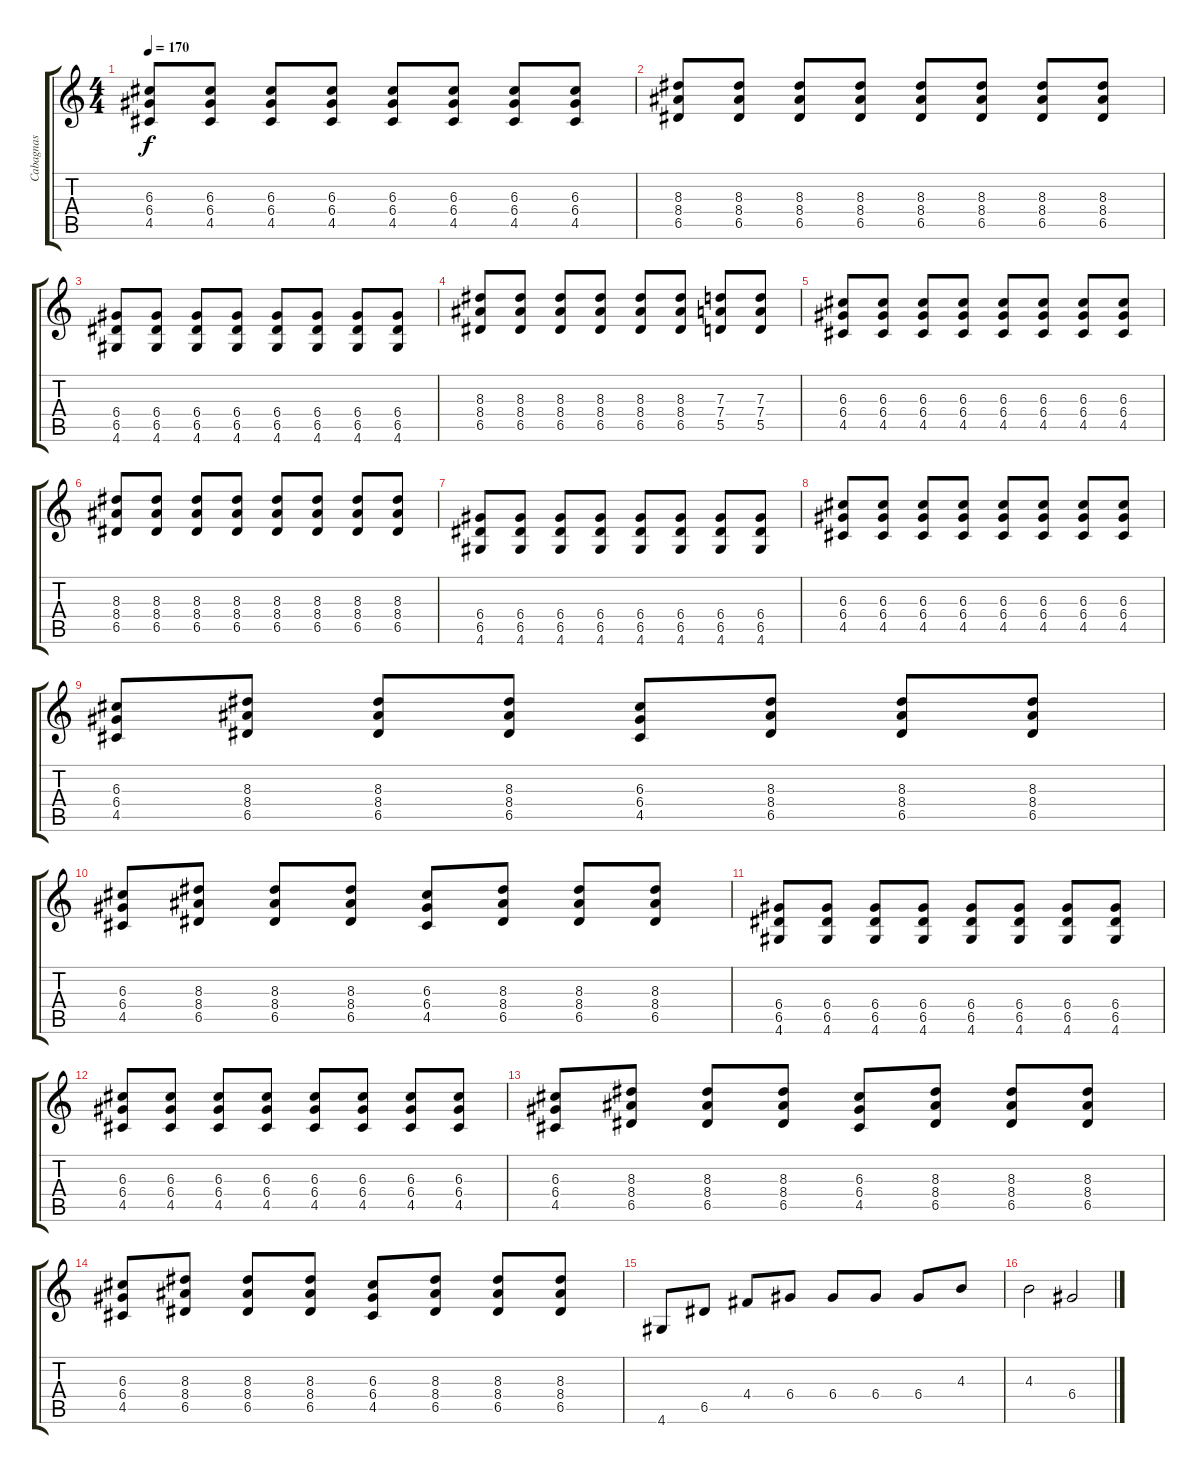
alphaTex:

\track ("Cabagnas" "Cabagnas") {instrument overdrivenguitar}
\staff {score tabs}
\tuning (E4 B3 G3 D3 A2 E2) {hide}
\ts (4 4)
\tempo 170
\clef g2
\ks c
(6.3 6.4 4.5).8{dy f} (6.3 6.4 4.5).8 (6.3 6.4 4.5).8 (6.3 6.4 4.5).8 (6.3 6.4 4.5).8 (6.3 6.4 4.5).8 (6.3 6.4 4.5).8 (6.3 6.4 4.5).8 |
(8.3 8.4 6.5).8 (8.3 8.4 6.5).8 (8.3 8.4 6.5).8 (8.3 8.4 6.5).8 (8.3 8.4 6.5).8 (8.3 8.4 6.5).8 (8.3 8.4 6.5).8 (8.3 8.4 6.5).8 |
(6.4 6.5 4.6).8 (6.4 6.5 4.6).8 (6.4 6.5 4.6).8 (6.4 6.5 4.6).8 (6.4 6.5 4.6).8 (6.4 6.5 4.6).8 (6.4 6.5 4.6).8 (6.4 6.5 4.6).8 |
(8.3 8.4 6.5).8 (8.3 8.4 6.5).8 (8.3 8.4 6.5).8 (8.3 8.4 6.5).8 (8.3 8.4 6.5).8 (8.3 8.4 6.5).8 (7.3 7.4 5.5).8 (7.3 7.4 5.5).8 |
(6.3 6.4 4.5).8 (6.3 6.4 4.5).8 (6.3 6.4 4.5).8 (6.3 6.4 4.5).8 (6.3 6.4 4.5).8 (6.3 6.4 4.5).8 (6.3 6.4 4.5).8 (6.3 6.4 4.5).8 |
(8.3 8.4 6.5).8 (8.3 8.4 6.5).8 (8.3 8.4 6.5).8 (8.3 8.4 6.5).8 (8.3 8.4 6.5).8 (8.3 8.4 6.5).8 (8.3 8.4 6.5).8 (8.3 8.4 6.5).8 |
(6.4 6.5 4.6).8 (6.4 6.5 4.6).8 (6.4 6.5 4.6).8 (6.4 6.5 4.6).8 (6.4 6.5 4.6).8 (6.4 6.5 4.6).8 (6.4 6.5 4.6).8 (6.4 6.5 4.6).8 |
(6.3 6.4 4.5).8 (6.3 6.4 4.5).8 (6.3 6.4 4.5).8 (6.3 6.4 4.5).8 (6.3 6.4 4.5).8 (6.3 6.4 4.5).8 (6.3 6.4 4.5).8 (6.3 6.4 4.5).8 |
(6.3 6.4 4.5).8 (8.3 8.4 6.5).8 (8.3 8.4 6.5).8 (8.3 8.4 6.5).8 (6.3 6.4 4.5).8 (8.3 8.4 6.5).8 (8.3 8.4 6.5).8 (8.3 8.4 6.5).8 |
(6.3 6.4 4.5).8 (8.3 8.4 6.5).8 (8.3 8.4 6.5).8 (8.3 8.4 6.5).8 (6.3 6.4 4.5).8 (8.3 8.4 6.5).8 (8.3 8.4 6.5).8 (8.3 8.4 6.5).8 |
(6.4 6.5 4.6).8 (6.4 6.5 4.6).8 (6.4 6.5 4.6).8 (6.4 6.5 4.6).8 (6.4 6.5 4.6).8 (6.4 6.5 4.6).8 (6.4 6.5 4.6).8 (6.4 6.5 4.6).8 |
(6.3 6.4 4.5).8 (6.3 6.4 4.5).8 (6.3 6.4 4.5).8 (6.3 6.4 4.5).8 (6.3 6.4 4.5).8 (6.3 6.4 4.5).8 (6.3 6.4 4.5).8 (6.3 6.4 4.5).8 |
(6.3 6.4 4.5).8 (8.3 8.4 6.5).8 (8.3 8.4 6.5).8 (8.3 8.4 6.5).8 (6.3 6.4 4.5).8 (8.3 8.4 6.5).8 (8.3 8.4 6.5).8 (8.3 8.4 6.5).8 |
(6.3 6.4 4.5).8 (8.3 8.4 6.5).8 (8.3 8.4 6.5).8 (8.3 8.4 6.5).8 (6.3 6.4 4.5).8 (8.3 8.4 6.5).8 (8.3 8.4 6.5).8 (8.3 8.4 6.5).8 |
4.6.8 6.5.8 4.4.8 6.4.8 6.4.8 6.4.8 6.4.8 4.3.8 |
4.3.2 6.4.2
